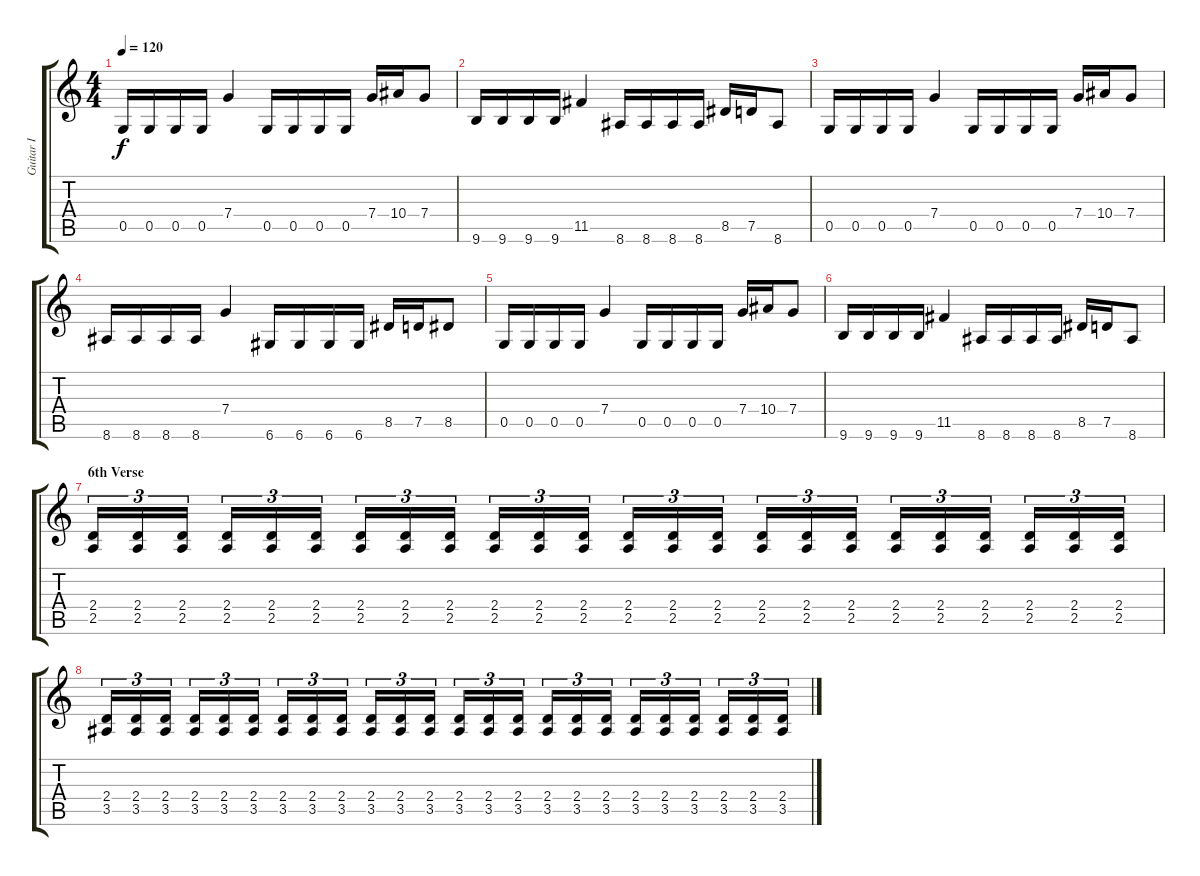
\track ("Guitar I" "Guitar I") {instrument distortionguitar}
\staff {score tabs}
\tuning (D4 A3 F3 C3 G2 D2) {hide}
\ts (4 4)
\tempo 120
\clef g2
\ks c
0.5.16{dy f} 0.5.16 0.5.16 0.5.16 7.4.4 0.5.16 0.5.16 0.5.16 0.5.16 7.4.16 10.4.16 7.4.8 |
9.6.16 9.6.16 9.6.16 9.6.16 11.5.4 8.6.16 8.6.16 8.6.16 8.6.16 8.5.16 7.5.16 8.6.8 |
0.5.16 0.5.16 0.5.16 0.5.16 7.4.4 0.5.16 0.5.16 0.5.16 0.5.16 7.4.16 10.4.16 7.4.8 |
8.6.16 8.6.16 8.6.16 8.6.16 7.4.4 6.6.16 6.6.16 6.6.16 6.6.16 8.5.16 7.5.16 8.5.8 |
0.5.16 0.5.16 0.5.16 0.5.16 7.4.4 0.5.16 0.5.16 0.5.16 0.5.16 7.4.16 10.4.16 7.4.8 |
9.6.16 9.6.16 9.6.16 9.6.16 11.5.4 8.6.16 8.6.16 8.6.16 8.6.16 8.5.16 7.5.16 8.6.8 |
\section ("" "6th Verse")
(2.4 2.5).16{tu (3 2)} (2.4 2.5).16{tu (3 2)} (2.4 2.5).16{tu (3 2)} (2.4 2.5).16{tu (3 2)} (2.4 2.5).16{tu (3 2)} (2.4 2.5).16{tu (3 2)} (2.4 2.5).16{tu (3 2)} (2.4 2.5).16{tu (3 2)} (2.4 2.5).16{tu (3 2)} (2.4 2.5).16{tu (3 2)} (2.4 2.5).16{tu (3 2)} (2.4 2.5).16{tu (3 2)} (2.4 2.5).16{tu (3 2)} (2.4 2.5).16{tu (3 2)} (2.4 2.5).16{tu (3 2)} (2.4 2.5).16{tu (3 2)} (2.4 2.5).16{tu (3 2)} (2.4 2.5).16{tu (3 2)} (2.4 2.5).16{tu (3 2)} (2.4 2.5).16{tu (3 2)} (2.4 2.5).16{tu (3 2)} (2.4 2.5).16{tu (3 2)} (2.4 2.5).16{tu (3 2)} (2.4 2.5).16{tu (3 2)} |
(2.4 3.5).16{tu (3 2)} (2.4 3.5).16{tu (3 2)} (2.4 3.5).16{tu (3 2)} (2.4 3.5).16{tu (3 2)} (2.4 3.5).16{tu (3 2)} (2.4 3.5).16{tu (3 2)} (2.4 3.5).16{tu (3 2)} (2.4 3.5).16{tu (3 2)} (2.4 3.5).16{tu (3 2)} (2.4 3.5).16{tu (3 2)} (2.4 3.5).16{tu (3 2)} (2.4 3.5).16{tu (3 2)} (2.4 3.5).16{tu (3 2)} (2.4 3.5).16{tu (3 2)} (2.4 3.5).16{tu (3 2)} (2.4 3.5).16{tu (3 2)} (2.4 3.5).16{tu (3 2)} (2.4 3.5).16{tu (3 2)} (2.4 3.5).16{tu (3 2)} (2.4 3.5).16{tu (3 2)} (2.4 3.5).16{tu (3 2)} (2.4 3.5).16{tu (3 2)} (2.4 3.5).16{tu (3 2)} (2.4 3.5).16{tu (3 2)}
